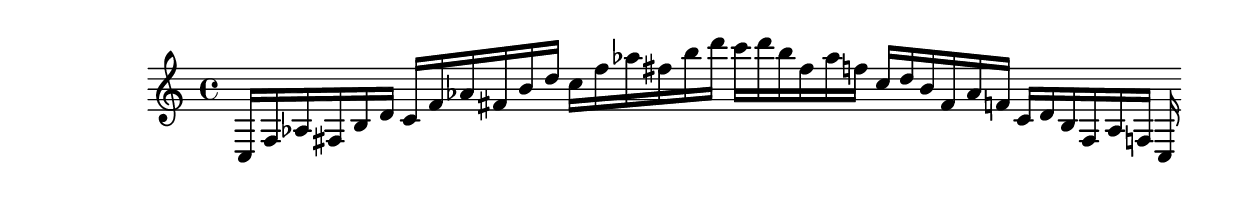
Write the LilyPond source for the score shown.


\new PianoStaff <<
\cadenzaOn
\new Staff = "right" {
\clef treble
    c16 [ f aes fis b d' ]
    c' [ f' aes' fis' b' d'' ]
    c'' [ f'' aes'' fis'' b'' d''' ]
    c''' [ d''' b'' fis'' aes'' f'' ]
    c'' [ d'' b' fis' aes' f' ]
    c' [ d' b fis aes f ]
    c
}
>>
